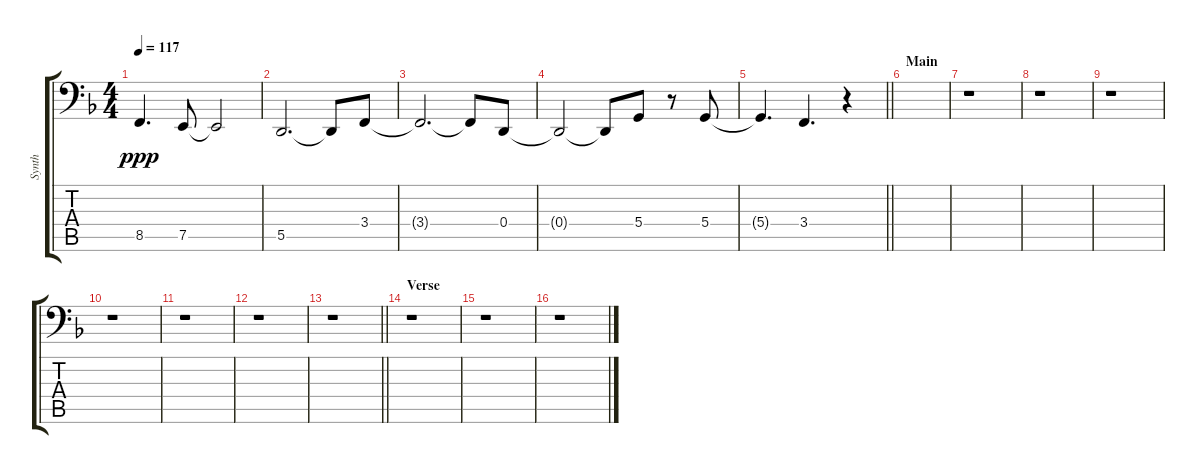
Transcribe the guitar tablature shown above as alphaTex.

\track ("Synth" "Synth") {instrument lead2sawtooth}
\staff {score tabs}
\tuning (E3 B2 G2 D2 A1 E1) {hide}
\ts (4 4)
\tempo 117
\clef f4
\ks f
8.5{t}.4{d dy ppp} 7.5.8 7.5{t}.2 |
5.5.2{d} 5.5{t}.8 3.4.8 |
3.4{t}.2{d} 3.4{t}.8 0.4.8 |
0.4{t}.2 0.4{t}.8 5.4.8 r.8 5.4.8 |
\barLineRight lightlight
5.4{t}.4{d} 3.4.4{d} r.4 |
\section ("" "Main")
|
r.1 |
r.1 |
r.1 |
r.1 |
r.1 |
r.1 |
\barLineRight lightlight
r.1 |
\section ("" "Verse")
r.1 |
r.1 |
r.1
